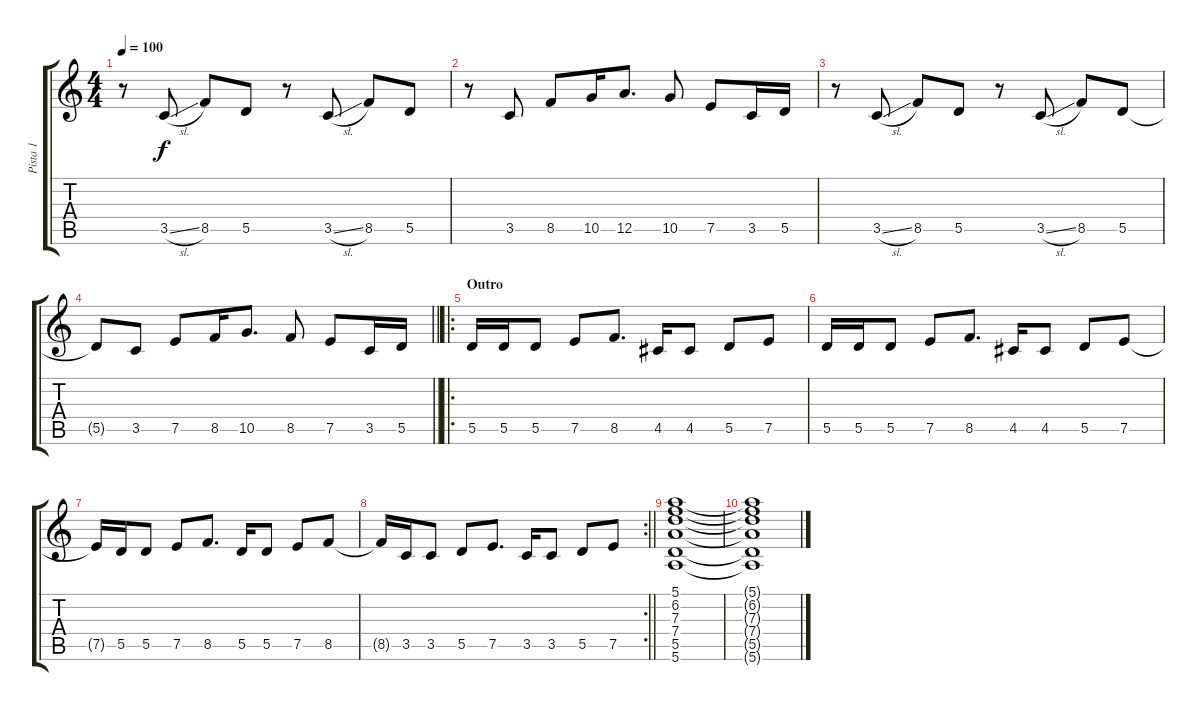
\track ("Pista 1" "Pista 1") {instrument overdrivenguitar}
\staff {score tabs}
\tuning (E4 B3 G3 D3 A2 E2) {hide}
\ts (4 4)
\tempo 100
\clef g2
\ks c
r.8{dy f} 3.5{sl}.8 8.5.8 5.5.8 r.8 3.5{sl}.8 8.5.8 5.5.8 |
r.8 3.5.8 8.5.8 10.5.16 12.5.8{d} 10.5.8 7.5.8 3.5.16 5.5.16 |
r.8 3.5{sl}.8 8.5.8 5.5.8 r.8 3.5{sl}.8 8.5.8 5.5.8 |
\barLineRight lightlight
5.5{t}.8 3.5.8 7.5.8 8.5.16 10.5.8{d} 8.5.8 7.5.8 3.5.16 5.5.16 |
\ro
\section ("" "Outro")
5.5.16 5.5.16 5.5.8 7.5.8 8.5.8{d} 4.5.16 4.5.8 5.5.8 7.5.8 |
5.5.16 5.5.16 5.5.8 7.5.8 8.5.8{d} 4.5.16 4.5.8 5.5.8 7.5.8 |
7.5{t}.16 5.5.16 5.5.8 7.5.8 8.5.8{d} 5.5.16 5.5.8 7.5.8 8.5.8 |
\rc 2
\barLineRight lightlight
8.5{t}.16 3.5.16 3.5.8 5.5.8 7.5.8{d} 3.5.16 3.5.8 5.5.8 7.5.8 |
(5.1 6.2 7.3 7.4 5.5 5.6).1 |
(5.1{t} 6.2{t} 7.3{t} 7.4{t} 5.5{t} 5.6{t}).1
